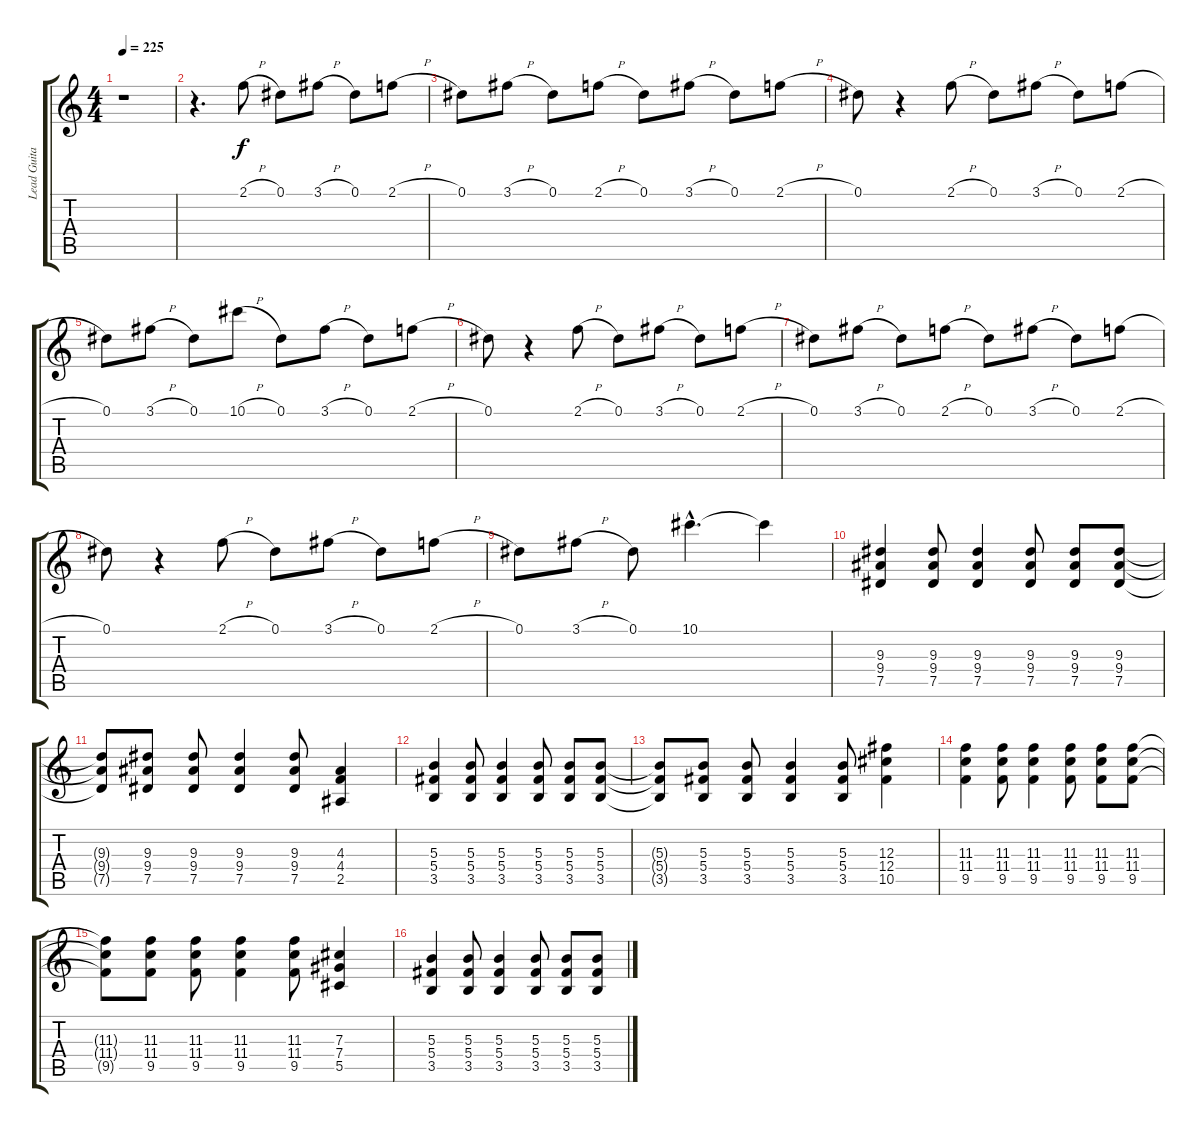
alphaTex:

\track ("Lead Guitar" "Lead Guita") {instrument distortionguitar}
\staff {score tabs}
\tuning (Eb4 Bb3 Gb3 Db3 Ab2 Eb2) {hide}
\ts (4 4)
\tempo 225
\clef g2
\ks c
r.1{dy f instrument distortionguitar} |
r.4{d} 2.1{h}.8 0.1.8 3.1{h}.8 0.1.8 2.1{h}.8 |
0.1.8 3.1{h}.8 0.1.8 2.1{h}.8 0.1.8 3.1{h}.8 0.1.8 2.1{h}.8 |
0.1.8 r.4 2.1{h}.8 0.1.8 3.1{h}.8 0.1.8 2.1{h}.8 |
0.1.8 3.1{h}.8 0.1.8 10.1{h}.8 0.1.8 3.1{h}.8 0.1.8 2.1{h}.8 |
0.1.8 r.4 2.1{h}.8 0.1.8 3.1{h}.8 0.1.8 2.1{h}.8 |
0.1.8 3.1{h}.8 0.1.8 2.1{h}.8 0.1.8 3.1{h}.8 0.1.8 2.1{h}.8 |
0.1.8 r.4 2.1{h}.8 0.1.8 3.1{h}.8 0.1.8 2.1{h}.8 |
0.1.8 3.1{h}.8 0.1.8 10.1{hac}.4{d} 10.1{t}.4 |
(9.3 9.4 7.5).4 (9.3 9.4 7.5).8 (9.3 9.4 7.5).4 (9.3 9.4 7.5).8 (9.3 9.4 7.5).8 (9.3 9.4 7.5).8 |
(9.3{t} 9.4{t} 7.5{t}).8 (9.3 9.4 7.5).8 (9.3 9.4 7.5).8 (9.3 9.4 7.5).4 (9.3 9.4 7.5).8 (4.3 4.4 2.5).4 |
(5.3 5.4 3.5).4 (5.3 5.4 3.5).8 (5.3 5.4 3.5).4 (5.3 5.4 3.5).8 (5.3 5.4 3.5).8 (5.3 5.4 3.5).8 |
(5.3{t} 5.4{t} 3.5{t}).8 (5.3 5.4 3.5).8 (5.3 5.4 3.5).8 (5.3 5.4 3.5).4 (5.3 5.4 3.5).8 (12.3 12.4 10.5).4 |
(11.3 11.4 9.5).4 (11.3 11.4 9.5).8 (11.3 11.4 9.5).4 (11.3 11.4 9.5).8 (11.3 11.4 9.5).8 (11.3 11.4 9.5).8 |
(11.3{t} 11.4{t} 9.5{t}).8 (11.3 11.4 9.5).8 (11.3 11.4 9.5).8 (11.3 11.4 9.5).4 (11.3 11.4 9.5).8 (7.3 7.4 5.5).4 |
(5.3 5.4 3.5).4 (5.3 5.4 3.5).8 (5.3 5.4 3.5).4 (5.3 5.4 3.5).8 (5.3 5.4 3.5).8 (5.3 5.4 3.5).8
